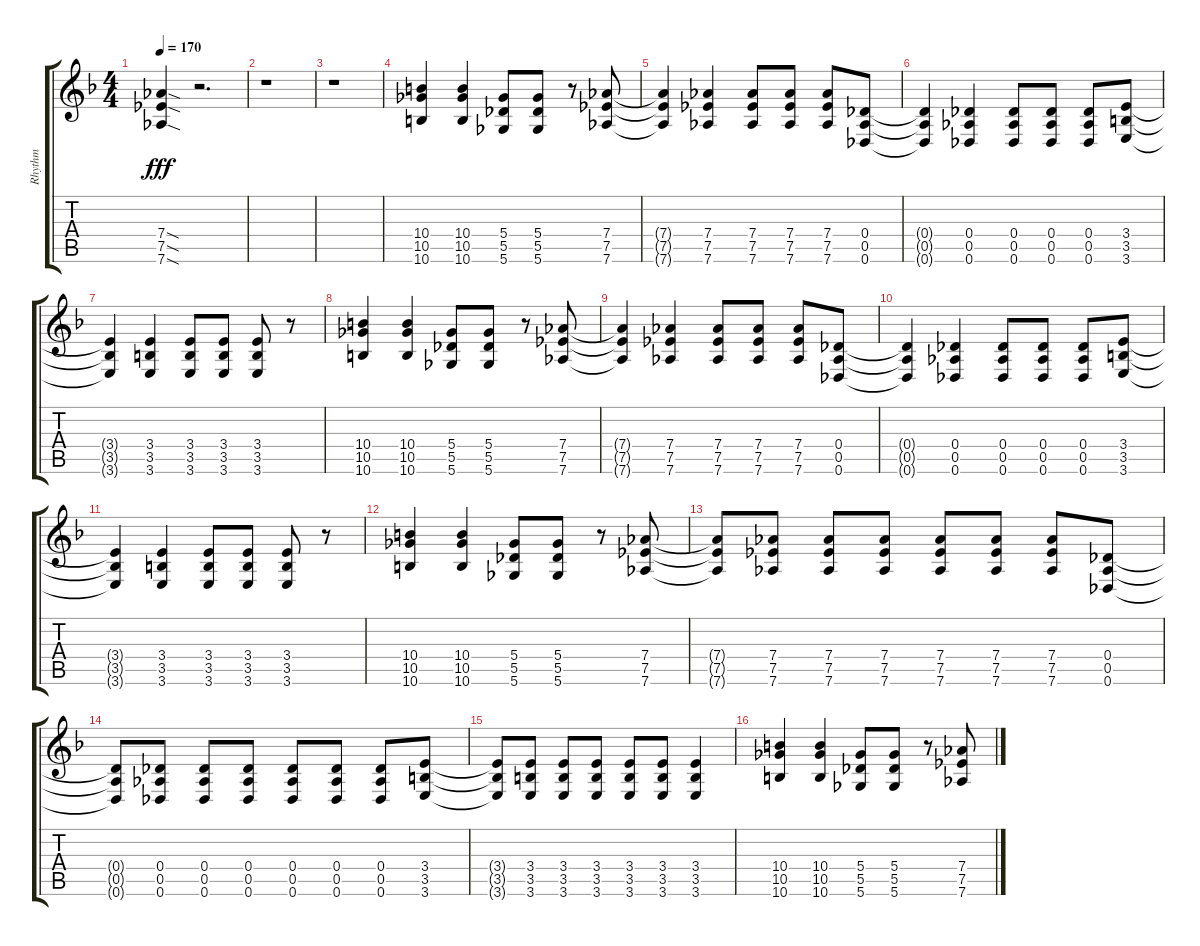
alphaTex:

\track ("Rhythm" "Rhythm") {instrument overdrivenguitar}
\staff {score tabs}
\tuning (Eb4 Bb3 Gb3 Db3 Ab2 Db2) {hide}
\ts (4 4)
\tempo 170
\clef g2
\ks f
(7.4{sod t} 7.5{sod t} 7.6{sod t}).4{dy fff} r.2{d} |
r.1 |
r.1 |
(10.4 10.5 10.6).4 (10.4 10.5 10.6).4 (5.4 5.5 5.6).8 (5.4 5.5 5.6).8 r.8 (7.4 7.5 7.6).8 |
(7.4{t} 7.5{t} 7.6{t}).4 (7.4 7.5 7.6).4 (7.4 7.5 7.6).8 (7.4 7.5 7.6).8 (7.4 7.5 7.6).8 (0.4 0.5 0.6).8 |
(0.4{t} 0.5{t} 0.6{t}).4 (0.4 0.5 0.6).4 (0.4 0.5 0.6).8 (0.4 0.5 0.6).8 (0.4 0.5 0.6).8 (3.4 3.5 3.6).8 |
(3.4{t} 3.5{t} 3.6{t}).4 (3.4 3.5 3.6).4 (3.4 3.5 3.6).8 (3.4 3.5 3.6).8 (3.4 3.5 3.6).8 r.8 |
(10.4 10.5 10.6).4 (10.4 10.5 10.6).4 (5.4 5.5 5.6).8 (5.4 5.5 5.6).8 r.8 (7.4 7.5 7.6).8 |
(7.4{t} 7.5{t} 7.6{t}).4 (7.4 7.5 7.6).4 (7.4 7.5 7.6).8 (7.4 7.5 7.6).8 (7.4 7.5 7.6).8 (0.4 0.5 0.6).8 |
(0.4{t} 0.5{t} 0.6{t}).4 (0.4 0.5 0.6).4 (0.4 0.5 0.6).8 (0.4 0.5 0.6).8 (0.4 0.5 0.6).8 (3.4 3.5 3.6).8 |
(3.4{t} 3.5{t} 3.6{t}).4 (3.4 3.5 3.6).4 (3.4 3.5 3.6).8 (3.4 3.5 3.6).8 (3.4 3.5 3.6).8 r.8 |
(10.4 10.5 10.6).4 (10.4 10.5 10.6).4 (5.4 5.5 5.6).8 (5.4 5.5 5.6).8 r.8 (7.4 7.5 7.6).8 |
(7.4{t} 7.5{t} 7.6{t}).8 (7.4 7.5 7.6).8 (7.4 7.5 7.6).8 (7.4 7.5 7.6).8 (7.4 7.5 7.6).8 (7.4 7.5 7.6).8 (7.4 7.5 7.6).8 (0.4 0.5 0.6).8 |
(0.4{t} 0.5{t} 0.6{t}).8 (0.4 0.5 0.6).8 (0.4 0.5 0.6).8 (0.4 0.5 0.6).8 (0.4 0.5 0.6).8 (0.4 0.5 0.6).8 (0.4 0.5 0.6).8 (3.4 3.5 3.6).8 |
(3.4{t} 3.5{t} 3.6{t}).8 (3.4 3.5 3.6).8 (3.4 3.5 3.6).8 (3.4 3.5 3.6).8 (3.4 3.5 3.6).8 (3.4 3.5 3.6).8 (3.4 3.5 3.6).4 |
(10.4 10.5 10.6).4 (10.4 10.5 10.6).4 (5.4 5.5 5.6).8 (5.4 5.5 5.6).8 r.8 (7.4 7.5 7.6).8
